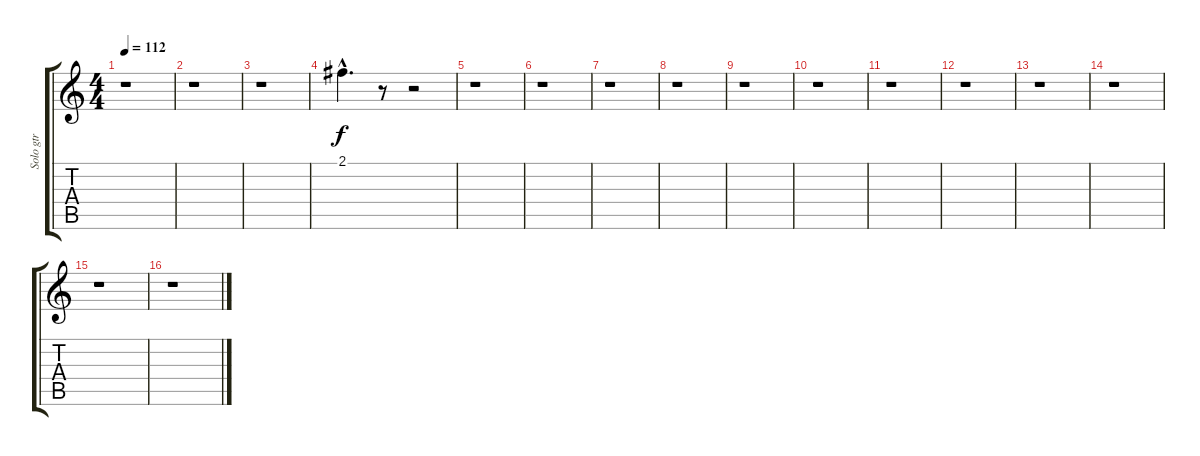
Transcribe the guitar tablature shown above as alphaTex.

\track ("Solo gtr" "Solo gtr") {instrument distortionguitar}
\staff {score tabs}
\tuning (E4 B3 G3 D3 A2 E2) {hide}
\ts (4 4)
\tempo 112
\clef g2
\ks c
r.1{dy f} |
r.1 |
r.1 |
2.1{hac}.4{d} r.8 r.2 |
r.1 |
r.1 |
r.1 |
r.1 |
r.1 |
r.1 |
r.1 |
r.1 |
r.1 |
r.1 |
r.1 |
r.1
